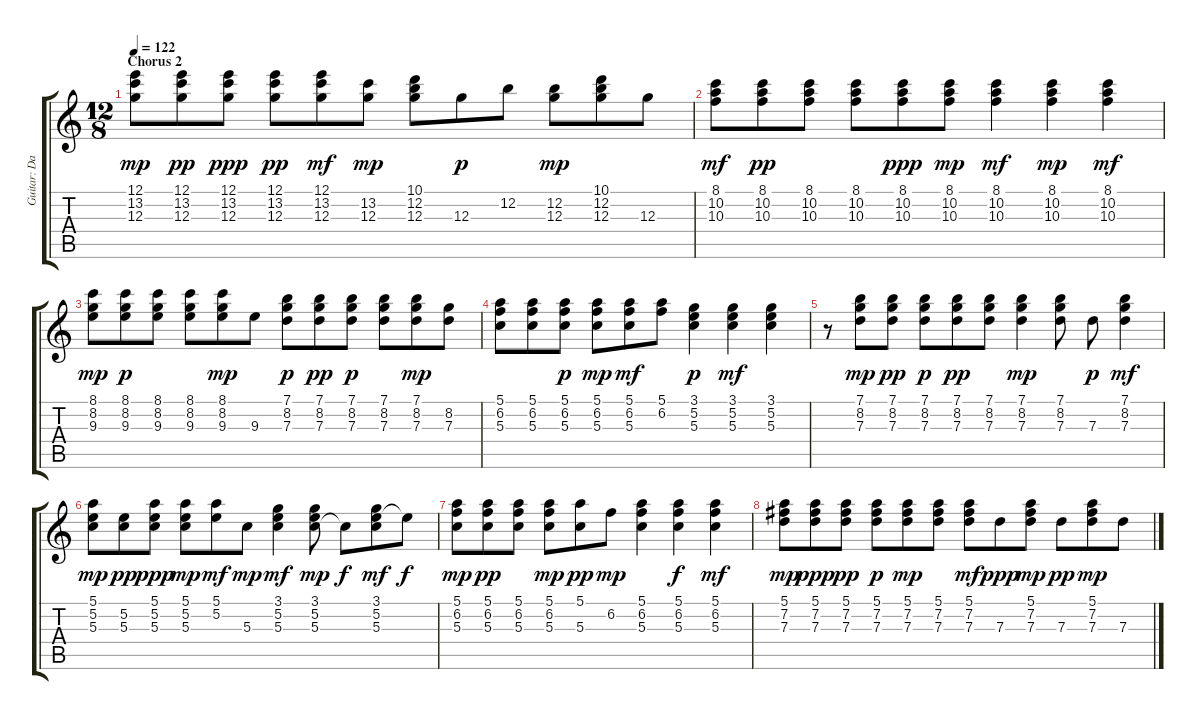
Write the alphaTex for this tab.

\track ("Guitar: Davey Johnstone" "Guitar: Da") {instrument acousticguitarnylon}
\staff {score tabs}
\tuning (E4 B3 G3 D3 A2 E2) {hide}
\ts (12 8)
\section ("" "Chorus 2")
\tempo 122
\clef g2
\ks c
(12.1 13.2 12.3).8{dy mp} (12.1 13.2 12.3).8{dy pp} (12.1 13.2 12.3).8{dy ppp} (12.1 13.2 12.3).8{dy pp} (12.1 13.2 12.3).8{dy mf} (13.2 12.3).8{dy mp} (10.1 12.2 12.3).8 12.3.8{dy p} 12.2.8 (12.2 12.3).8{dy mp} (10.1 12.2 12.3).8 12.3.8 |
(8.1 10.2 10.3).8{dy mf} (8.1 10.2 10.3).8{dy pp} (8.1 10.2 10.3).8 (8.1 10.2 10.3).8 (8.1 10.2 10.3).8{dy ppp} (8.1 10.2 10.3).8{dy mp} (8.1 10.2 10.3).4{dy mf} (8.1 10.2 10.3).4{dy mp} (8.1 10.2 10.3).4{dy mf} |
(8.1 8.2 9.3).8{dy mp} (8.1 8.2 9.3).8{dy p} (8.1 8.2 9.3).8 (8.1 8.2 9.3).8 (8.1 8.2 9.3).8{dy mp} 9.3.8 (7.1 8.2 7.3).8{dy p} (7.1 8.2 7.3).8{dy pp} (7.1 8.2 7.3).8{dy p} (7.1 8.2 7.3).8 (7.1 8.2 7.3).8{dy mp} (8.2 7.3).8 |
(5.1 6.2 5.3).8 (5.1 6.2 5.3).8 (5.1 6.2 5.3).8{dy p} (5.1 6.2 5.3).8{dy mp} (5.1 6.2 5.3).8{dy mf} (5.1 6.2).8 (3.1 5.2 5.3).4{dy p} (3.1 5.2 5.3).4{dy mf} (3.1 5.2 5.3).4 |
r.8 (7.1 8.2 7.3).8{dy mp} (7.1 8.2 7.3).8{dy pp} (7.1 8.2 7.3).8{dy p} (7.1 8.2 7.3).8{dy pp} (7.1 8.2 7.3).8 (7.1 8.2 7.3).4{dy mp} (7.1 8.2 7.3).8 7.3.8{dy p} (7.1 8.2 7.3).4{dy mf} |
(5.1 5.2 5.3).8{dy mp} (5.2 5.3).8{dy pp} (5.1 5.2 5.3).8{dy ppp} (5.1 5.2 5.3).8{dy mp} (5.1 5.2).8{dy mf} 5.3.8{dy mp} (3.1 5.2 5.3).4{dy mf} (3.1 5.2 5.3).8{dy mp} 5.3{t}.8{dy f} (3.1 5.2 5.3).8{dy mf} 5.2{t}.8{dy f} |
(5.1 6.2 5.3).8{dy mp} (5.1 6.2 5.3).8{dy pp} (5.1 6.2 5.3).8 (5.1 6.2 5.3).8{dy mp} (5.1 5.3).8{dy pp} 6.2.8{dy mp} (5.1 6.2 5.3).4 (5.1 6.2 5.3).4{dy f} (5.1 6.2 5.3).4{dy mf} |
(5.1 7.2 7.3).8{dy mp} (5.1 7.2 7.3).8{dy ppp} (5.1 7.2 7.3).8{dy pp} (5.1 7.2 7.3).8{dy p} (5.1 7.2 7.3).8{dy mp} (5.1 7.2 7.3).8 (5.1 7.2 7.3).8{dy mf} 7.3.8{dy ppp} (5.1 7.2 7.3).8{dy mp} 7.3.8{dy pp} (5.1 7.2 7.3).8{dy mp} 7.3.8
